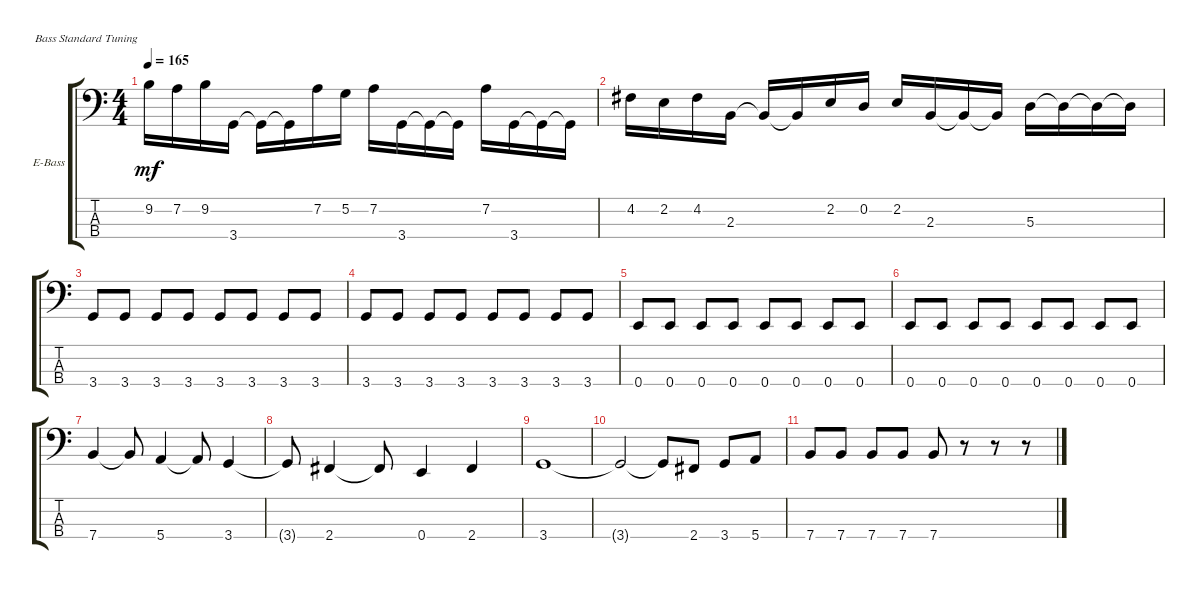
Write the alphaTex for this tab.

\defaultSystemsLayout 4
\bracketExtendMode groupsimilarinstruments
\firstSystemTrackNameOrientation horizontal
\otherSystemsTrackNameOrientation horizontal
\track ("Electric Bass" "E-Bass") {instrument electricbassfinger}
\staff {score tabs}
\tuning (G2 D2 A1 E1)
\ts (4 4)
\tempo 165
\clef f4
\ks c
9.2.16{dy mf} 7.2.16 9.2.16 3.4.16 3.4{t}.16 3.4{t}.16 7.2.16 5.2.16 7.2.16 3.4.16 3.4{t}.16 3.4{t}.16 7.2.16 3.4.16 3.4{t}.16 3.4{t}.16 |
4.2.16 2.2.16 4.2.16 2.3.16 2.3{t}.16 2.3{t}.16 2.2.16 0.2.16 2.2.16 2.3.16 2.3{t}.16 2.3{t}.16 5.3.16 5.3{t}.16 5.3{t}.16 5.3{t}.16 |
3.4.8 3.4.8 3.4.8 3.4.8 3.4.8 3.4.8 3.4.8 3.4.8 |
3.4.8 3.4.8 3.4.8 3.4.8 3.4.8 3.4.8 3.4.8 3.4.8 |
0.4.8 0.4.8 0.4.8 0.4.8 0.4.8 0.4.8 0.4.8 0.4.8 |
0.4.8 0.4.8 0.4.8 0.4.8 0.4.8 0.4.8 0.4.8 0.4.8 |
7.4.4 7.4{t}.8 5.4.4 5.4{t}.8 3.4.4 |
3.4{t}.8 2.4.4 2.4{t}.8 0.4.4 2.4.4 |
3.4.1 |
3.4{t}.2 3.4{t}.8 2.4.8 3.4.8 5.4.8 |
7.4.8 7.4.8 7.4.8 7.4.8 7.4.8 r.8 r.8 r.8
